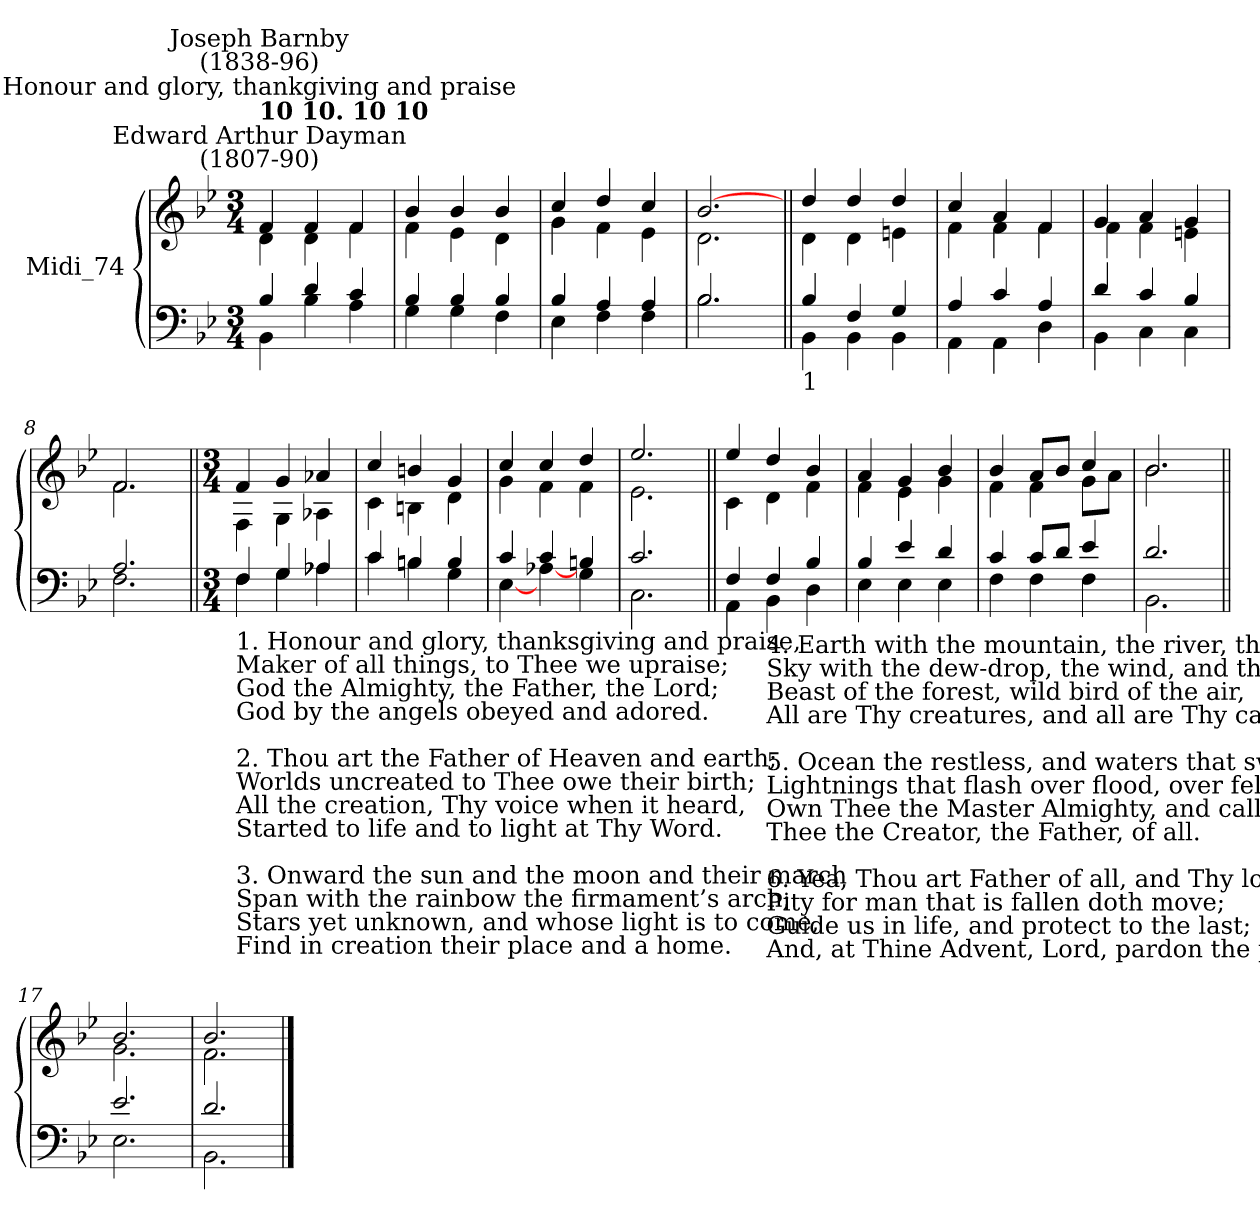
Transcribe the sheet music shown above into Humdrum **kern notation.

**kern	**kern
*part2	*part1
*staff2	*staff1
*I"Midi_74	*I"Midi_74
*clefF4	*clefG2
*k[b-e-]	*k[b-e-]
*B-:	*B-:
*M3/4	*M3/4
=1	=1
*^	*^
!	!	!LO:TX:a:cj:t=Edward Arthur Dayman\n(1807-90)	!
!	!	!LO:TX:a:B:t=10 10. 10 10	!
!	!	!LO:TX:a:cj:t=Honour and glory, thankgiving and praise	!
!	!	!LO:TX:a:cj:t=Joseph Barnby\n(1838-96)	!
4B-/	4BB-\	4f/	4d\
4d/	4B-\	4f/	4d\
4c/	4A\	4f/	4f\
=2	=2	=2	=2
4B-/	4G\	4b-/	4f\
4B-/	4G\	4b-/	4e-\
4B-/	4F\	4b-/	4d\
=3	=3	=3	=3
4B-/	4E-\	4cc/	4g\
4A/	4F\	4dd/	4f\
4A/	4F\	4cc/	4e-\
=4	=4	=4	=4
2.B-/	2.B-\	[2.b-/	2.d\
=5||	=5||	=5||	=5||
!LO:TX:b:t=1	!	!	!
4B-/	4BB-\	4dd/	4d\
4F/	4BB-\	4dd/	4d\
4G/	4BB-\	4dd/	4en\
=6	=6	=6	=6
4A/	4AA\	4cc/	4f\
4c/	4AA\	4a/	4f\
4A/	4D\	4f/	4f\
=7	=7	=7	=7
4d/	4BB-\	4g/	4f\
4c/	4C\	4a/	4f\
4B-/	4C\	4g/	4en\
=8	=8	=8	=8
2.A/	2.F\	2.f/	2.f\
!!LO:LB:g=z	!!
=9||	=9||	=9||	=9||
*M3/4	*	*M3/4	*
!LO:TX:b:t=1. Honour and glory, thanksgiving and praise,\nMaker of all things, to Thee we upraise;\nGod the Almighty, the Father, the Lord;\nGod by the angels obeyed and adored.\n\n2. Thou art the Father of Heaven and earth;\nWorlds uncreated to Thee owe their birth;\nAll the creation, Thy voice when it heard,\nStarted to life and to light at Thy Word.\n\n3. Onward the sun and the moon and their march\nSpan with the rainbow the firmament’s arch;\nStars yet unknown, and whose light is to come,\nFind in creation their place and a home.	!	!	!
4F/	4F\	4f/	4F\
4G/	4G\	4g/	4G\
4A-X/	4A-X\	4a-X/	4A-X\
=10	=10	=10	=10
4c/	4c\	4cc/	4c\
4Bn/	4Bn\	4bn/	4Bn\
4B/	4G\	4g/	4d\
=11	=11	=11	=11
4c/	[4E-\	4cc/	4g\
4c/	[4A-X\	4cc/	4f\
4Bn/	4G\	4dd/	4f\
=12	=12	=12	=12
2.c/	2.C\	2.ee-/	2.e-\
=13||	=13||	=13||	=13||
4F/	4AA\	4ee-/	4c\
!LO:TX:b:t=4. Earth with the mountain, the river, the plain,\nSky with the dew-drop, the wind, and the rain,\nBeast of the forest, wild bird of the air,\nAll are Thy creatures, and all are Thy care.\n\n5. Ocean the restless, and waters that swell,\nLightnings that flash over flood, over fell,\nOwn Thee the Master Almighty, and call\nThee the Creator, the Father, of all.\n\n6. Yea, Thou art Father of all, and Thy love\nPity for man that is fallen doth move;\nGuide us in life, and protect to the last;\nAnd, at Thine Advent, Lord, pardon the past.	!	!	!
4F/	4BB-\	4dd/	4d\
4B-/	4D\	4b-/	4f\
=14	=14	=14	=14
4B-/	4E-\	4a/	4f\
4e-/	4E-\	4g/	4e-\
4d/	4E-\	4b-/	4g\
=15	=15	=15	=15
4c/	4F\	4b-/	4f\
8c/L	4F\	8a/L	4f\
8d/J	.	8b-/J	.
4e-/	4F\	4cc/	8g\L
.	.	.	8a\J
=16	=16	=16	=16
2.d/	2.BB-\	2.b-/	2.b-\
=17||	=17||	=17||	=17||
2.e-/	2.E-\	2.b-/	2.g\
=18	=18	=18	=18
2.d/	2.BB-\	2.b-/	2.f\
*v	*v	*	*
*	*v	*v
==	==
*-	*-
